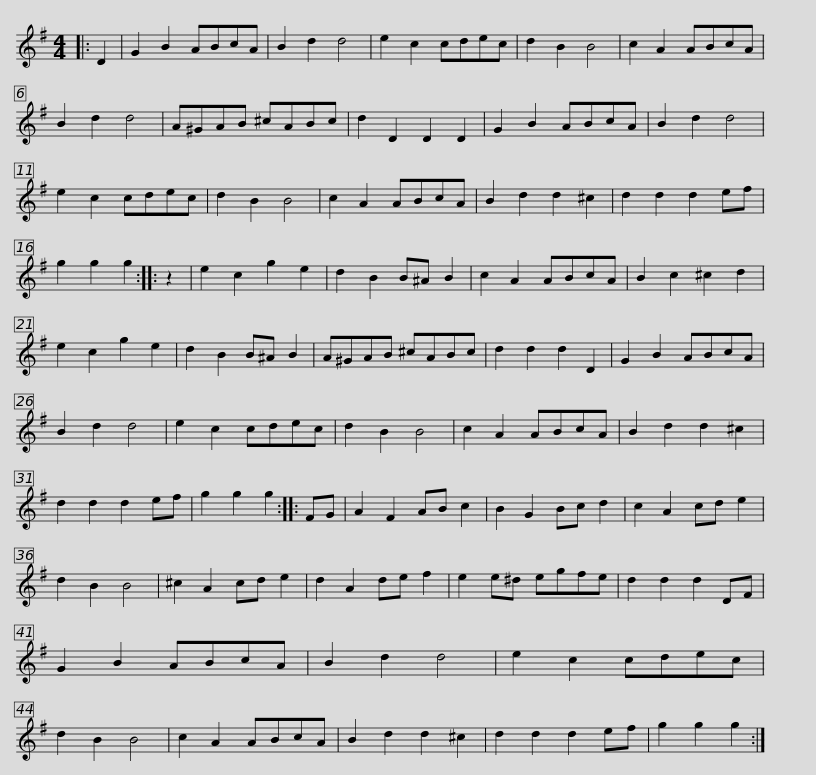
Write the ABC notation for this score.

X:1
L:1/8
M:4/4
I:linebreak $
K:G
V:1 treble
V:1
|: D2 | G2 B2 ABcA | B2 d2 d4 | e2 c2 cdec | d2 B2 B4 | %5
 c2 A2 ABcA | B2 d2 d4 | A^GAB ^cABc |$ d2 D2 D2 D2 | G2 B2 ABcA | %10
 B2 d2 d4 | e2 c2 cdec | d2 B2 B4 | c2 A2 ABcA | B2 d2 d2 ^c2 | %15
 d2 d2 d2 ef | g2 g2 g2 ::$ z2 | e2 c2 g2 e2 | d2 B2 B^A B2 | %20
 c2 A2 ABcA | B2 c2 ^c2 d2 | e2 c2 g2 e2 | d2 B2 B^A B2 | A^GAB ^cABc |$ %25
 d2 d2 d2 D2 | G2 B2 ABcA | B2 d2 d4 | e2 c2 cdec | d2 B2 B4 | %30
 c2 A2 ABcA | B2 d2 d2 ^c2 | d2 d2 d2 ef | g2 g2 g2 ::$ FG | %35
 A2 F2 AB c2 | B2 G2 Bc d2 | c2 A2 cd e2 | d2 B2 B4 | ^c2 A2 cd e2 | %40
 d2 A2 de f2 | e2 e^d egfe |$ d2 d2 d2 DF | G2 B2 ABcA | B2 d2 d4 | %45
 e2 c2 cdec | d2 B2 B4 | c2 A2 ABcA | B2 d2 d2 ^c2 | d2 d2 d2 ef | %50
 g2 g2 g2 :| %51
